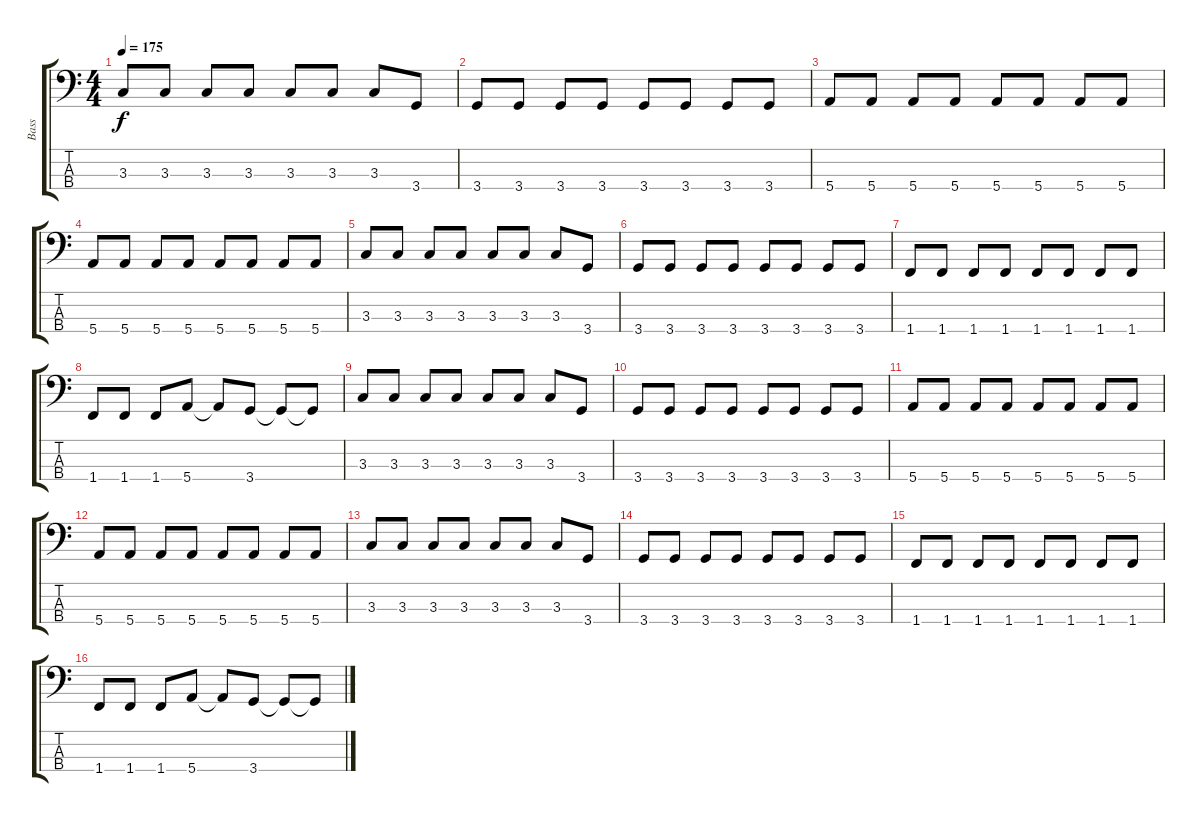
\track ("Bass" "Bass") {instrument electricbassfinger}
\staff {score tabs}
\tuning (G2 D2 A1 E1) {hide}
\ts (4 4)
\tempo 175
\clef f4
\ks c
3.3.8{dy f instrument electricbassfinger} 3.3.8 3.3.8 3.3.8 3.3.8 3.3.8 3.3.8 3.4.8 |
3.4.8 3.4.8 3.4.8 3.4.8 3.4.8 3.4.8 3.4.8 3.4.8 |
5.4.8 5.4.8 5.4.8 5.4.8 5.4.8 5.4.8 5.4.8 5.4.8 |
5.4.8 5.4.8 5.4.8 5.4.8 5.4.8 5.4.8 5.4.8 5.4.8 |
3.3.8 3.3.8 3.3.8 3.3.8 3.3.8 3.3.8 3.3.8 3.4.8 |
3.4.8 3.4.8 3.4.8 3.4.8 3.4.8 3.4.8 3.4.8 3.4.8 |
1.4.8 1.4.8 1.4.8 1.4.8 1.4.8 1.4.8 1.4.8 1.4.8 |
1.4.8 1.4.8 1.4.8 5.4.8 5.4{t}.8 3.4.8 3.4{t}.8 3.4{t}.8 |
3.3.8 3.3.8 3.3.8 3.3.8 3.3.8 3.3.8 3.3.8 3.4.8 |
3.4.8 3.4.8 3.4.8 3.4.8 3.4.8 3.4.8 3.4.8 3.4.8 |
5.4.8 5.4.8 5.4.8 5.4.8 5.4.8 5.4.8 5.4.8 5.4.8 |
5.4.8 5.4.8 5.4.8 5.4.8 5.4.8 5.4.8 5.4.8 5.4.8 |
3.3.8 3.3.8 3.3.8 3.3.8 3.3.8 3.3.8 3.3.8 3.4.8 |
3.4.8 3.4.8 3.4.8 3.4.8 3.4.8 3.4.8 3.4.8 3.4.8 |
1.4.8 1.4.8 1.4.8 1.4.8 1.4.8 1.4.8 1.4.8 1.4.8 |
1.4.8 1.4.8 1.4.8 5.4.8 5.4{t}.8 3.4.8 3.4{t}.8 3.4{t}.8
